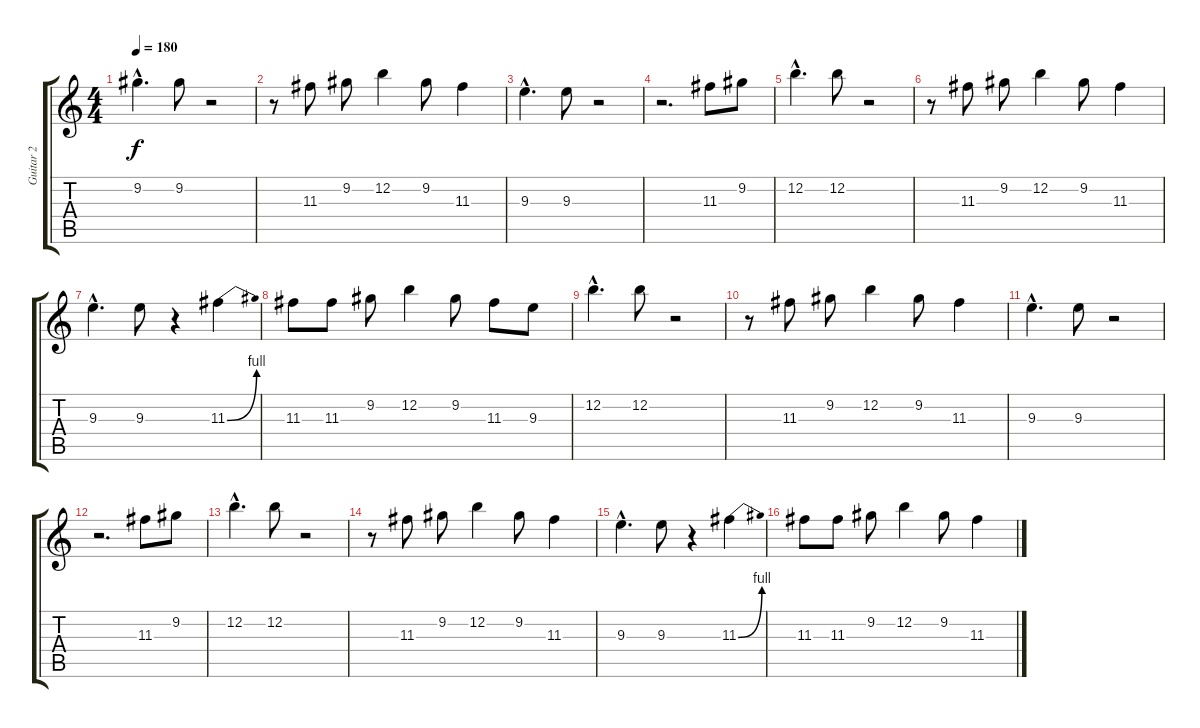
\track ("Guitar 2" "Guitar 2") {instrument electricguitarjazz}
\staff {score tabs}
\tuning (E4 B3 G3 D3 A2 E2) {hide}
\ts (4 4)
\tempo 180
\clef g2
\ks c
9.2{hac}.4{d dy f} 9.2.8 r.2 |
r.8 11.3.8 9.2.8 12.2.4 9.2.8 11.3.4 |
9.3{hac}.4{d} 9.3.8 r.2 |
r.2{d} 11.3.8 9.2.8 |
12.2{hac}.4{d} 12.2.8 r.2 |
r.8 11.3.8 9.2.8 12.2.4 9.2.8 11.3.4 |
9.3{hac}.4{d} 9.3.8 r.4 11.3{be (bend 0 0 60 4)}.4 |
11.3.8 11.3.8 9.2.8 12.2.4 9.2.8 11.3.8 9.3.8 |
12.2{hac}.4{d} 12.2.8 r.2 |
r.8 11.3.8 9.2.8 12.2.4 9.2.8 11.3.4 |
9.3{hac}.4{d} 9.3.8 r.2 |
r.2{d} 11.3.8 9.2.8 |
12.2{hac}.4{d} 12.2.8 r.2 |
r.8 11.3.8 9.2.8 12.2.4 9.2.8 11.3.4 |
9.3{hac}.4{d} 9.3.8 r.4 11.3{be (bend 0 0 60 4)}.4 |
11.3.8 11.3.8 9.2.8 12.2.4 9.2.8 11.3.4
